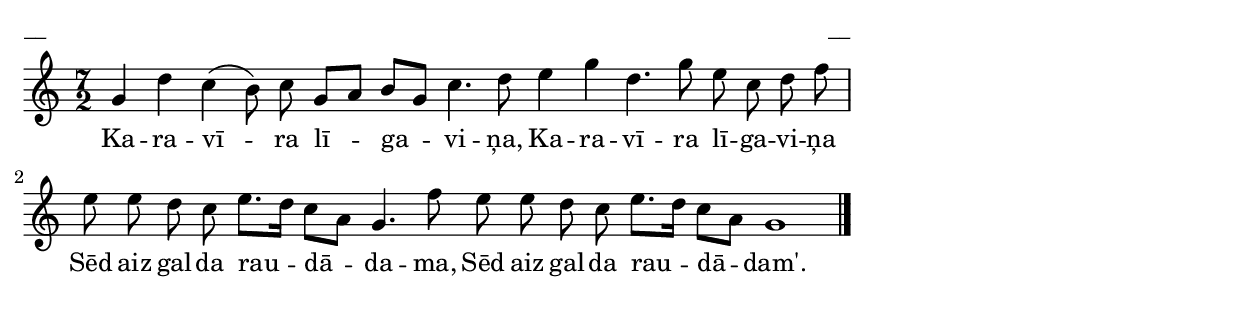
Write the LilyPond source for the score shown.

\version "2.13.16"
%\header {
%    title = "Karavīra līgaviņa"
%} 
\paper {
line-width = 14\cm
left-margin = 0.4\cm
between-system-padding = 0.1\cm
between-system-space = 0.1\cm
}
\layout {
indent = #0
ragged-last = ##f
}


voiceA = \relative c'' {
\clef "treble"
\key c \major
\time 7/2
g4 d' c( b8) c g8[ a] b[ g] c4. d8 e4 g4 d4. g8 e c d f |
e8 e d c e8.[ d16] c8[ a] g4. f'8 e e d c e8.[ d16] c8[ a] g1
\bar "|."
} 

lyricA = \lyricmode {
Ka -- ra -- vī -- ra lī -- ga -- vi -- ņa, 
Ka -- ra -- vī -- ra lī -- ga -- vi -- ņa
Sēd aiz gal -- da rau -- dā -- da -- ma, 
Sēd aiz gal -- da rau -- dā -- dam'.
}

fullScore = <<
\new Staff {
<<
\new Voice = "voiceA" { \oneVoice \autoBeamOff \voiceA }
\lyricsto "voiceA" \new Lyrics \lyricA
>>
}
>>

\score {
\fullScore
\header { piece = "__" opus = "__" }
}
\markup { \with-color #(x11-color 'white) \sans \smaller "__" }
\score {
\unfoldRepeats
\fullScore
\midi {
\context { \Staff \remove "Staff_performer" }
\context { \Voice \consists "Staff_performer" }
}
}



